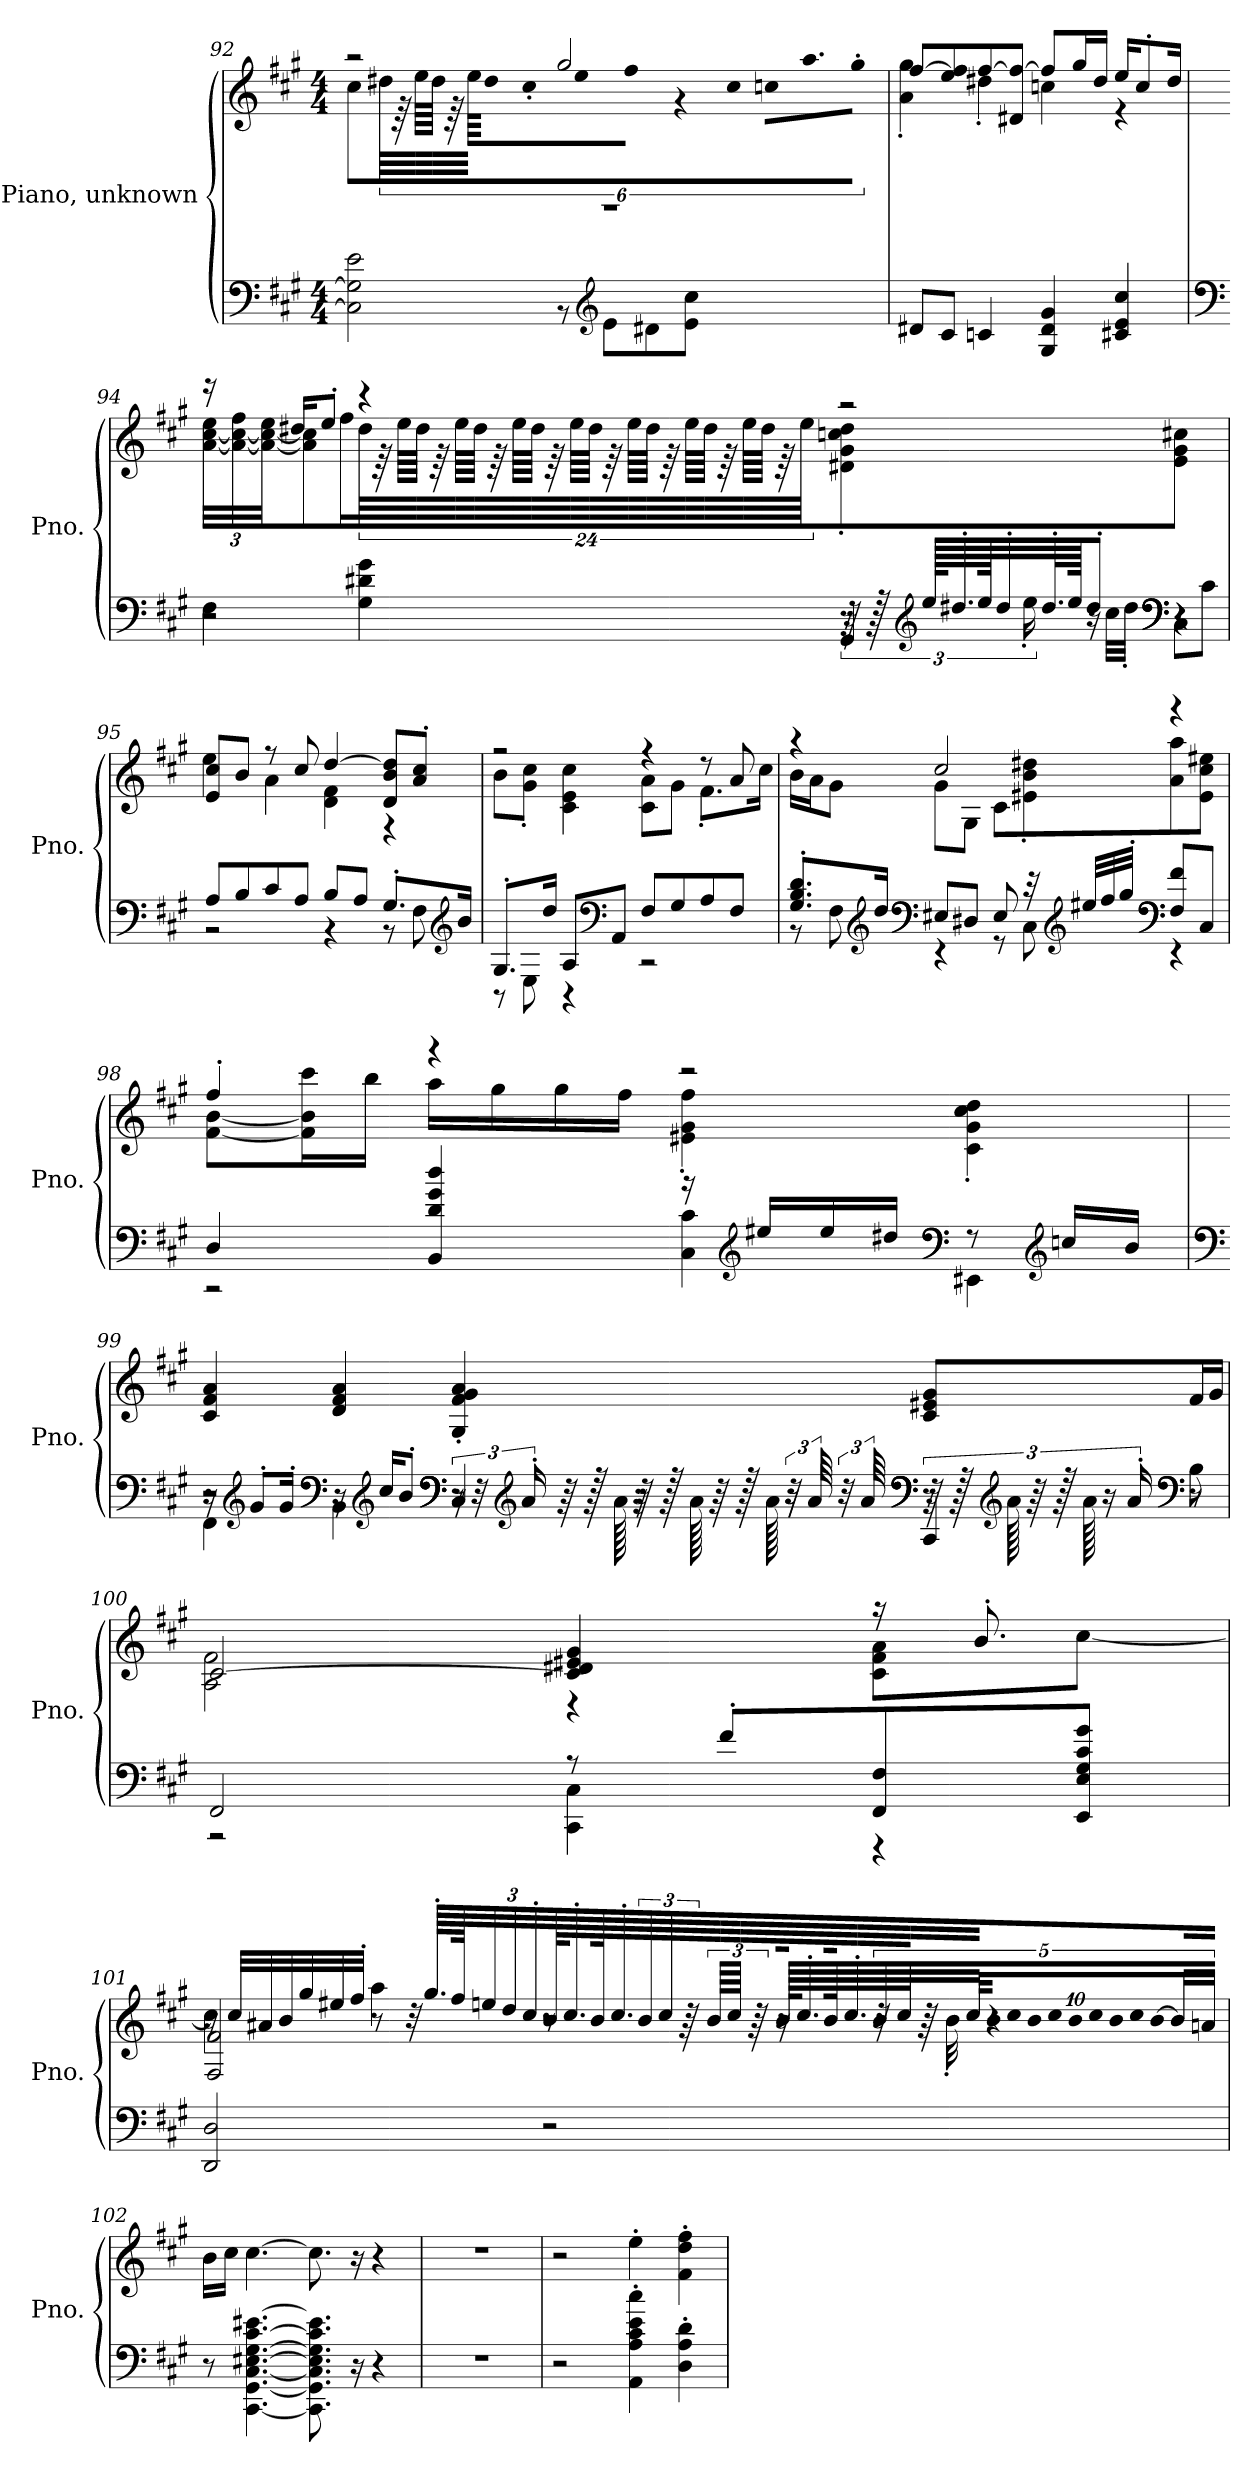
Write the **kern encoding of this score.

**kern	**kern
*part1	*part1
*staff2	*staff1
*I"Piano, unknown	*
*I'Pno.	*
!!LO:LB:g=z
*clefF4	*clefG2
*k[f#c#g#]	*k[f#c#g#]
*M4/4	*M4/4
=92	=92
*^	*^
1r	2C#\] 2G#\] 2e\	2r	8cc#\L
.	.	.	96dd#X\Jkkk
.	.	.	96r
.	.	.	96ee\LLLL
.	.	.	96dd#\JJJJ
.	.	.	96r
.	.	.	96ee\KLLL
.	.	.	32dd#\
.	.	.	32cc#'\JJ
.	.	.	8ee\
.	.	.	8ff#\J
.	8r	2gg#/	8r
*clefG2	*	*	*
.	8e\L	.	8cc#\
.	8d#X\	.	8ccn\L
.	8e\ 8cc#\J	.	16.aa\L
.	.	.	32gg#'\JJk
*v	*v	*	*
=93	=93	=93
8d#X/L	[8ff#/L	4a\' 4gg#\'
8c#/J	8ee/ 8ff#/]	.
4cn/	[8ff#/	4dd#X'\
.	8d#X/ 8ff#/_J	.
4G#/ 4d#/ 4g#/	8ff#/L]	4ccn\
.	16gg#/L	.
.	16dd#/JJ	.
4c#X/ 4e/ 4cc#/	16ee/KL	4r
.	8cc'/	.
.	16dd#/Jk	.
!!LO:PB:g=z	!!
=94	=94	=94
*clefF4	*	*
*^	*	*
*	*^	*	*
*	*	*	*	*Xbrackettup
2r	4F#\	2r	16r	[48a\ [48cc#\ 48ee\LLL
.	.	.	.	48a\_ 48cc#\_ 48ff#\
.	.	.	.	48a\_ 48cc#\_ 48ee\JJ
.	.	.	16dd#X/KL	8a\] 8cc#\]
.	.	.	8ee'/J	.
.	.	.	.	16ff#\L
*	*	*	*	*brackettup
.	4G#\ 4d#X\ 4g#\	.	4r	96dd#\JJkk
.	.	.	.	96r
.	.	.	.	96ee\LLLL
.	.	.	.	96dd#\JJJJ
.	.	.	.	96r
.	.	.	.	96ee\LLLL
.	.	.	.	96dd#\JJJJ
.	.	.	.	96r
.	.	.	.	96ee\LLLL
.	.	.	.	96dd#\JJJJ
.	.	.	.	96r
.	.	.	.	96ee\LLLL
.	.	.	.	96dd#\JJJJ
.	.	.	.	96r
.	.	.	.	96ee\LLLL
.	.	.	.	96dd#\JJJJ
.	.	.	.	96r
.	.	.	.	96ee\LLLL
.	.	.	.	96dd#\JJJJ
.	.	.	.	96r
.	.	.	.	96ee\LLLL
.	.	.	.	96dd#\JJJJ
.	.	.	.	96r
.	.	.	.	96ee\
64r	12r	4GG#/	2r	4d#X\' 4g#\' 4ccn\' 4dd#\'
128r	.	.	.	.
*clefG2	*	*	*	*
128ee/KLLLL	.	.	.	.
64.dd#X'/	.	.	.	.
128ee/JK	.	.	.	.
32dd#'/	.	.	.	.
.	24ee'\	.	.	.
64.dd#'/L	.	.	.	.
128ee/JJJK	.	.	.	.
8dd#'/J	16r	.	.	.
.	32cc#\LLL	.	.	.
.	32dd#'\JJJ	.	.	.
*clefF4	*	*	*	*
4r	8C#\L	4r	.	4e\ 4g#\ 4cc#X\
.	8c#\J	.	.	.
*	*v	*v	*	*
!!LO:LB:g=z	!!
=95	=95	=95	=95
8A/L	2r	8e/ 8cc#/L	4ee\
8B/	.	8b/J	.
8c#/	.	8r	4a\
8A/J	.	8cc#/	.
8B/L	4r	[4dd/	4d\ 4f#\
8A/J	.	.	.
8.G#'/L	8r	8d/ 8b/ 8dd/]L	4r
.	8F#\	8a/' 8cc#/'J	.
*clefG2	*	*	*
16b/Jk	.	.	.
=96	=96	=96	=96
8.G#'/L	8r	2r	8b\L
.	8E\	.	8g#\' 8cc#\'J
16dd/Jk	.	.	.
8A/L	4r	.	4c#\ 4e\ 4cc#\
*clefF4	*	*	*
8AA/J	.	.	.
8F#/L	2r	4r	8c#\ 8a\L
8G#/	.	.	8g#\J
8A/	.	8r	8.f#'\L
8F#/J	.	8a/	.
.	.	.	16cc#\Jk
!!LO:LB:g=z	!!
=97	=97	=97	=97
8.G#/' 8.B/' 8.d/'L	8r	4r	16b\LL
.	.	.	16a\J
.	8F#\	.	8g#\J
*clefG2	*	*	*
16dd/Jk	.	.	.
*clefF4	*	*	*
8E#X/L	4r	2cc#/	8g#\L
8D#X/J	.	.	8G#\J
8E#/	8r	.	8c#\L
32r	8C#\	.	8e#X\' 8b\' 8dd#X\'
*clefG2	*	*	*
32ee#X/LLL	.	.	.
32ff#/	.	.	.
32gg#'/JJJ	.	.	.
*clefF4	*	*	*
8F#/ 8f#/L	4r	4r	8a\ 8aa\
8C#/J	.	.	8e#\ 8cc#\ 8ee#X\J
!!LO:LB:g=z	!!
=98	=98	=98	=98
4D/	2r	4ff#'/	[8f#\ [8b\L
.	.	.	16f#\] 16b\] 16ccc#\L
.	.	.	16bb\JJ
4BB/ 4d/ 4g#/ 4dd/	.	4r	16aa\LL
.	.	.	16gg#\
.	.	.	16gg#\
.	.	.	16ff#\JJ
16r	4C#\ 4c#\	2r	4e#X\' 4g#\' 4ff#\'
*clefG2	*	*	*
16ee#X/LL	.	.	.
16ee#/	.	.	.
16dd#X/JJ	.	.	.
*clefF4	*	*	*
8r	4EE#X\	.	4c#\' 4g#\' 4cc#\' 4dd\'
*clefG2	*	*	*
16ccn/LL	.	.	.
16b/JJ	.	.	.
*v	*v	*	*
*	*v	*v
!!LO:LB:g=z
=99	=99
*clefF4	*
*^	*
*	*^	*
16r	4FF#\	2r	4c#/ 4f#/ 4a/
*clefG2	*	*	*
8g#'/L	.	.	.
16g#'/Jk	.	.	.
*clefF4	*	*	*
16r	4BB\	.	4d/ 4f#/ 4a/
*clefG2	*	*	*
16cc#/KL	.	.	.
8b'/J	.	.	.
*clefF4	*	*	*
12r	16r	4C#/	4G#/' 4f#/' 4g#/' 4a/'
.	32r	.	.
*clefG2	*	*	*
24a'/	.	.	.
.	64r	.	.
.	128r	.	.
.	128a\	.	.
16r	64r	.	.
.	128r	.	.
.	128a\	.	.
.	64r	.	.
.	128r	.	.
.	128a\	.	.
48r	16r	.	.
96a/	.	.	.
48r	.	.	.
96a/	.	.	.
*clefF4	*	*	*
12r	64r	4CC#/	8c#/ 8e#X/ 8g#/L
.	128r	.	.
*clefG2	*	*	*
.	128a\	.	.
.	64r	.	.
.	128r	.	.
.	128a\	.	.
.	16r	.	.
24a'/	.	.	.
*clefF4	*	*	*
8r	8B\	.	16f#/L
.	.	.	16g#/JJ
*	*v	*v	*
!!LO:LB:g=z
=100	=100	=100
*	*	*^
2FF#/	2r	[2c#/	2A\ 2f#\
8r	4CC#\ 4C#\	4c#/] 4d#X/ 4e#X/ 4g#/	4r
8f#'/L	.	.	.
8FF#/ 8F#/	4r	16r	8c#\ 8f#\ 8a\L
.	.	8.b'/	.
8EE/ 8E/ 8G#/ 8c#/ 8g#/J	.	.	[8cc#\J
*v	*v	*	*
!!LO:PB:g=z
=101	=101	=101
*	*	*^
2DD/ 2D/	16r	4cc#\]	2F#/ 2f#/
.	32cc#/LLL	.	.
.	32a#X/	.	.
.	32b/	.	.
.	32gg#/	.	.
.	32ee#X/	.	.
.	32ff#'/JJJ	.	.
.	8r	4aa\	.
.	32r	.	.
.	64.gg#'/LLLL	.	.
.	128ff#/JK	.	.
*	*Xbrackettup	*	*
.	48een/	.	.
.	48dd/	.	.
.	48cc#'/	.	.
2r	128b/KL	8r	2r
.	64.cc#'/	.	.
.	128b/K	.	.
.	64.cc#'/	.	.
*	*brackettup	*	*
.	96b/	.	.
.	96cc#/JJJJ	.	.
.	96r	.	.
.	96b/LLLL	.	.
.	96cc#/JJJJ	.	.
.	96r	.	.
.	128b/KLLLL	16r	.
.	64.cc#'/	.	.
.	128b/K	.	.
.	64.cc#'/	.	.
.	80b/	32r	.
.	80cc#/JJJJ	.	.
.	80r	.	.
.	.	32b'\	.
.	40cc#/LLL	.	.
*	*Xbrackettup	*	*
!	!LO:N:vis=64	!	!
.	640%9b/L	4r	.
!	!LO:N:vis=64	!	!
.	640%9cc#/	.	.
!	!LO:N:vis=64	!	!
.	640%9b/	.	.
!	!LO:N:vis=64	!	!
.	640%9cc#/	.	.
!	!LO:N:vis=64	!	!
.	640%9b/	.	.
!	!LO:N:vis=64	!	!
.	640%9cc#/	.	.
!	!LO:N:vis=64	!	!
.	640%9b/	.	.
!	!LO:N:vis=64	!	!
.	640%9cc#/	.	.
!	!LO:N:vis=64	!	!
.	[640%9b/JJ	.	.
.	16b/]	.	.
.	16an/JJ	.	.
640ryy	.	640ryy	640ryy
*	*v	*v	*v
!!LO:LB:g=z
=102	=102
8r	16b\LL
.	16cc#\JJ
[4.CC#\ [4.GG#\ [4.C#\ [4.E#X\ [4.G#\ [4.c#\ [4.e#X\	[4.cc#\
8.CC#\] 8.GG#\] 8.C#\] 8.E#\] 8.G#\] 8.c#\] 8.e#\]	8.cc#\]
16r	16r
4r	4r
=103	=103
1r	1r
=104	=104
2r	2r
4AA\' 4A\' 4c#\' 4e\' 4cc#\'	4ee'\
4D\' 4A\' 4d\'	4f#\' 4dd\' 4ff#\'
=	=
*-	*-
